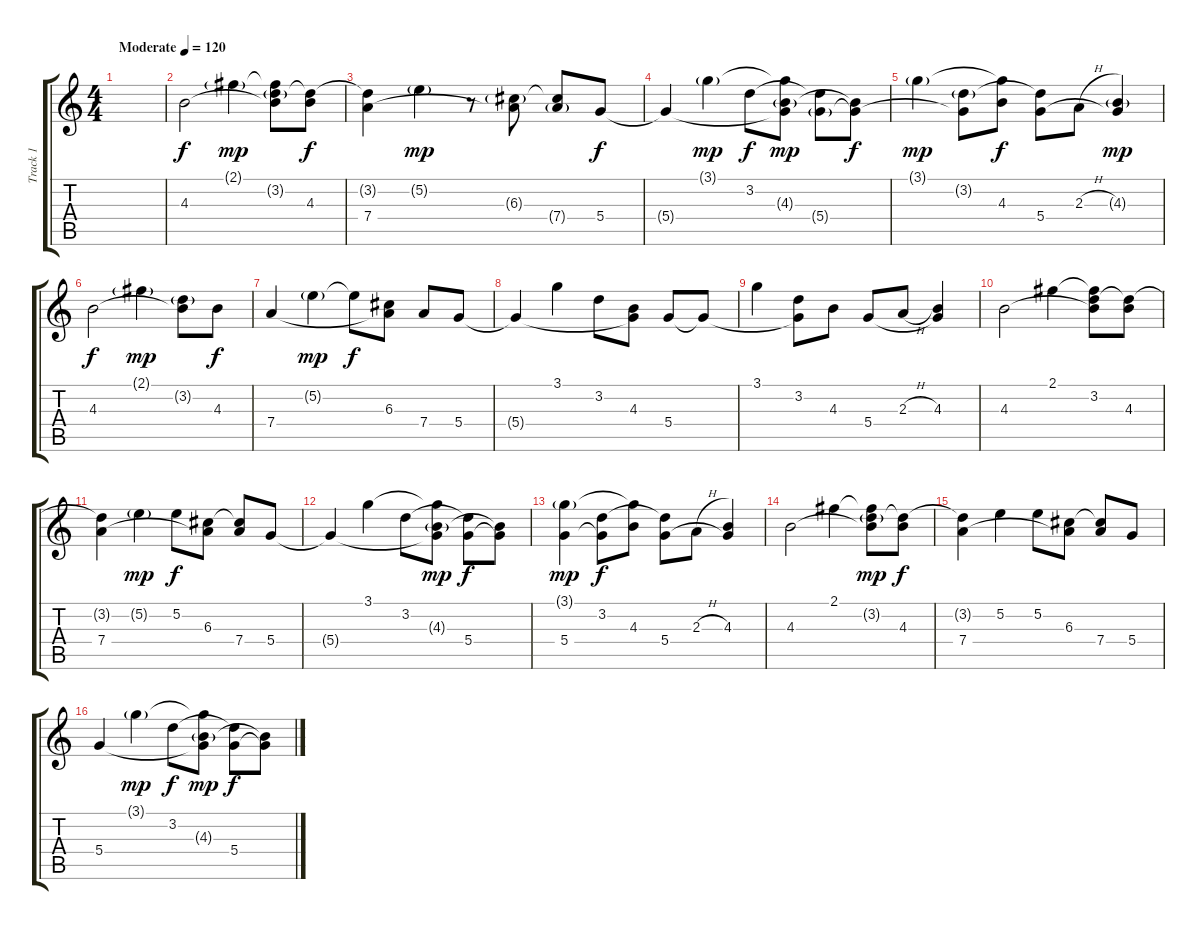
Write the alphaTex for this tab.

\track ("Track 1" "Track 1") {instrument electricguitarjazz}
\staff {score tabs}
\tuning (E4 B3 G3 D3 A2 E2) {hide}
\ts (4 4)
\tempo (120 "Moderate")
\clef g2
\ks c
|
4.3.2 2.1{g}.4{dy mp} (2.1{t} 3.2{g} 4.3{t}).8 (3.2{t} 4.3).8{dy f} |
(3.2{t} 7.4).4 5.2{g}.4{dy mp} r.8 (6.3{g} 7.4{t}).8 (6.3{t} 7.4{g}).8 5.4.8{dy f} |
5.4{t}.4 3.1{g}.4{dy mp} 3.2.8{dy f} (3.1{t} 4.3{g} 5.4{t}).8{dy mp} (3.2{t} 5.4{g}).8 (4.3{t} 5.4{t}).8{dy f} |
3.1{g}.4{dy mp} (3.2{g} 5.4{t}).8 (3.1{t} 4.3).8{dy f} (3.2{t} 5.4).8 2.3{h}.8 (4.3{g} 5.4{t}).4{dy mp} |
4.3.2{dy f} 2.1{g}.4{dy mp} (3.2{g} 4.3{t}).8 4.3.8{dy f} |
7.4.4 5.2{g}.4{dy mp} 5.2{t}.8{dy f} (6.3 7.4{t}).8 7.4.8 5.4.8 |
5.4{t}.4 3.1.4 3.2.8 (4.3 5.4{t}).8 5.4.8 5.4{t}.8 |
3.1.4 (3.2 5.4{t}).8 4.3.8 5.4.8 2.3{h}.8 (4.3 5.4{t}).4 |
4.3.2 2.1.4 (2.1{t} 3.2 4.3{t}).8 (3.2{t} 4.3).8 |
(3.2{t} 7.4).4 5.2{g}.4{dy mp} 5.2.8{dy f} (6.3 7.4{t}).8 (6.3{t} 7.4).8 5.4.8 |
5.4{t}.4 3.1.4 3.2.8 (3.1{t} 4.3{g} 5.4{t}).8{dy mp} (3.2{t} 5.4).8{dy f} (4.3{t} 5.4{t}).8 |
(3.1{g} 5.4).4{dy mp} (3.2 5.4{t}).8{dy f} (3.1{t} 4.3).8 (3.2{t} 5.4).8 2.3{h}.8 (4.3 5.4{t}).4 |
4.3.2 2.1.4 (2.1{t} 3.2{g} 4.3{t}).8{dy mp} (3.2{t} 4.3).8{dy f} |
(3.2{t} 7.4).4 5.2.4 5.2.8 (6.3 7.4{t}).8 (6.3{t} 7.4).8 5.4.8 |
5.4.4 3.1{g}.4{dy mp} 3.2.8{dy f} (3.1{t} 4.3{g} 5.4{t}).8{dy mp} (3.2{t} 5.4).8{dy f} (4.3{t} 5.4{t}).8
